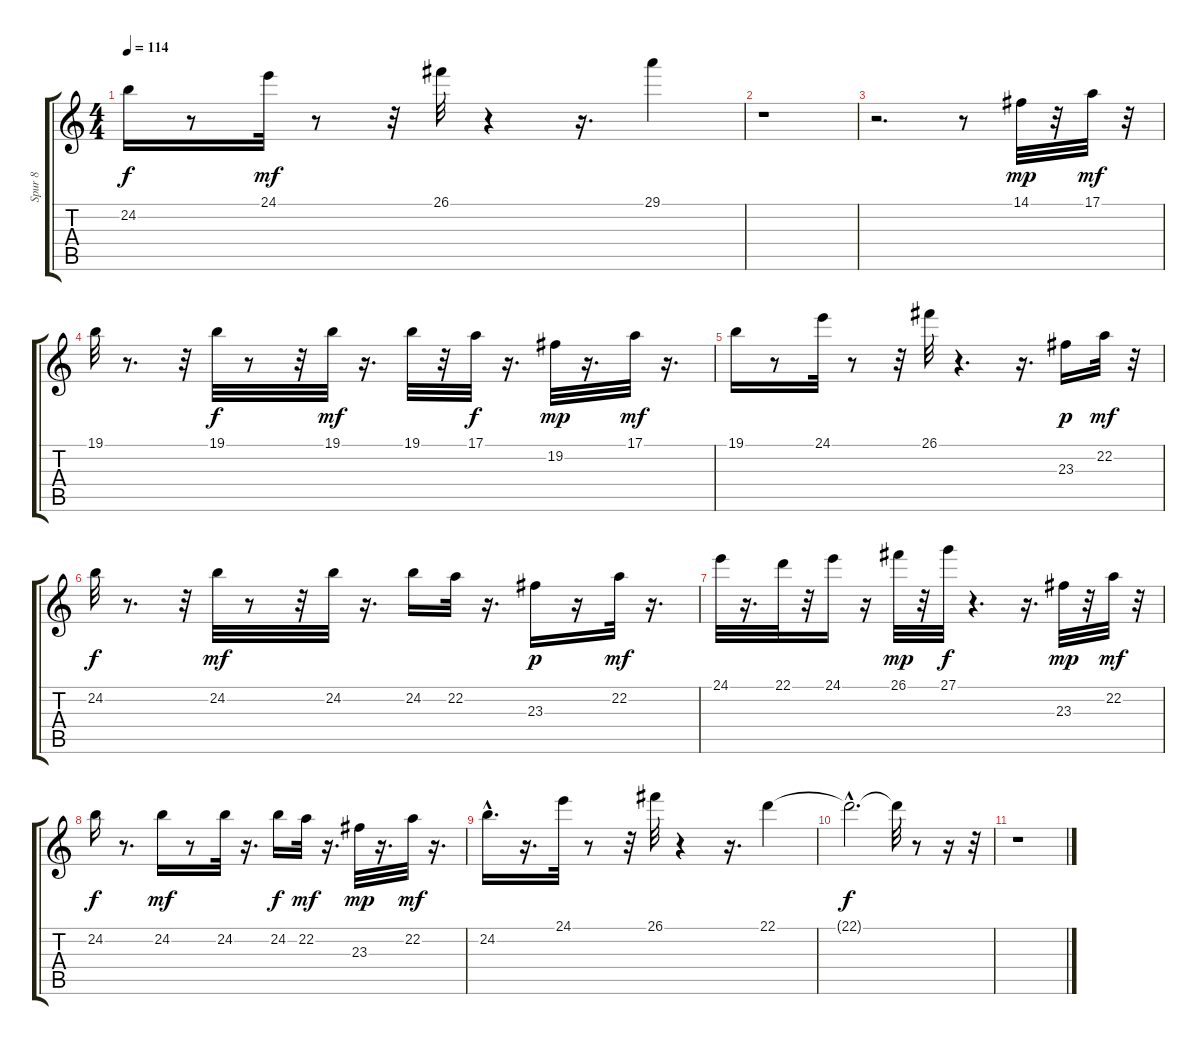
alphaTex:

\track ("Spur 8" "Spur 8") {instrument ocarina}
\staff {score tabs}
\tuning (E4 B3 G3 D3 A2 E2) {hide}
\ts (4 4)
\tempo 114
\clef g2
\ks c
24.2.16{dy f} r.8 24.1.32{dy mf} r.8 r.32 26.1.32 r.4 r.16{d} 29.1.4 |
r.1 |
r.2{d} r.8 14.1.32{dy mp} r.32 17.1.32{dy mf} r.32 |
19.1.32 r.8{d} r.32 19.1.32{dy f} r.8 r.32 19.1.32{dy mf} r.16{d} 19.1.32 r.32 17.1.32{dy f} r.16{d} 19.2.32{dy mp} r.16{d} 17.1.32{dy mf} r.16{d} |
19.1.16 r.8 24.1.32 r.8 r.32 26.1.32 r.4{d} r.16{d} 23.3.16{dy p} 22.2.32{dy mf} r.32 |
24.2.32{dy f} r.8{d} r.32 24.2.32{dy mf} r.8 r.32 24.2.32 r.16{d} 24.2.16 22.2.32 r.16{d} 23.3.16{dy p} r.16 22.2.32{dy mf} r.16{d} |
24.1.32 r.16{d} 22.1.32 r.32 24.1.16 r.16 26.1.32{dy mp} r.32 27.1.32{dy f} r.4{d} r.16{d} 23.3.32{dy mp} r.32 22.2.32{dy mf} r.32 |
24.2.16{dy f} r.8{d} 24.2.16{dy mf} r.8 24.2.32 r.16{d} 24.2.16{dy f} 22.2.32{dy mf} r.16{d} 23.3.32{dy mp} r.16{d} 22.2.32{dy mf} r.16{d} |
24.2{hac}.16{d} r.16{d} 24.1.32 r.8 r.32 26.1.32 r.4 r.16{d} 22.1.4 |
22.1{hac t}.2{d dy f} 22.1{t}.32 r.8 r.16 r.32 |
r.1
